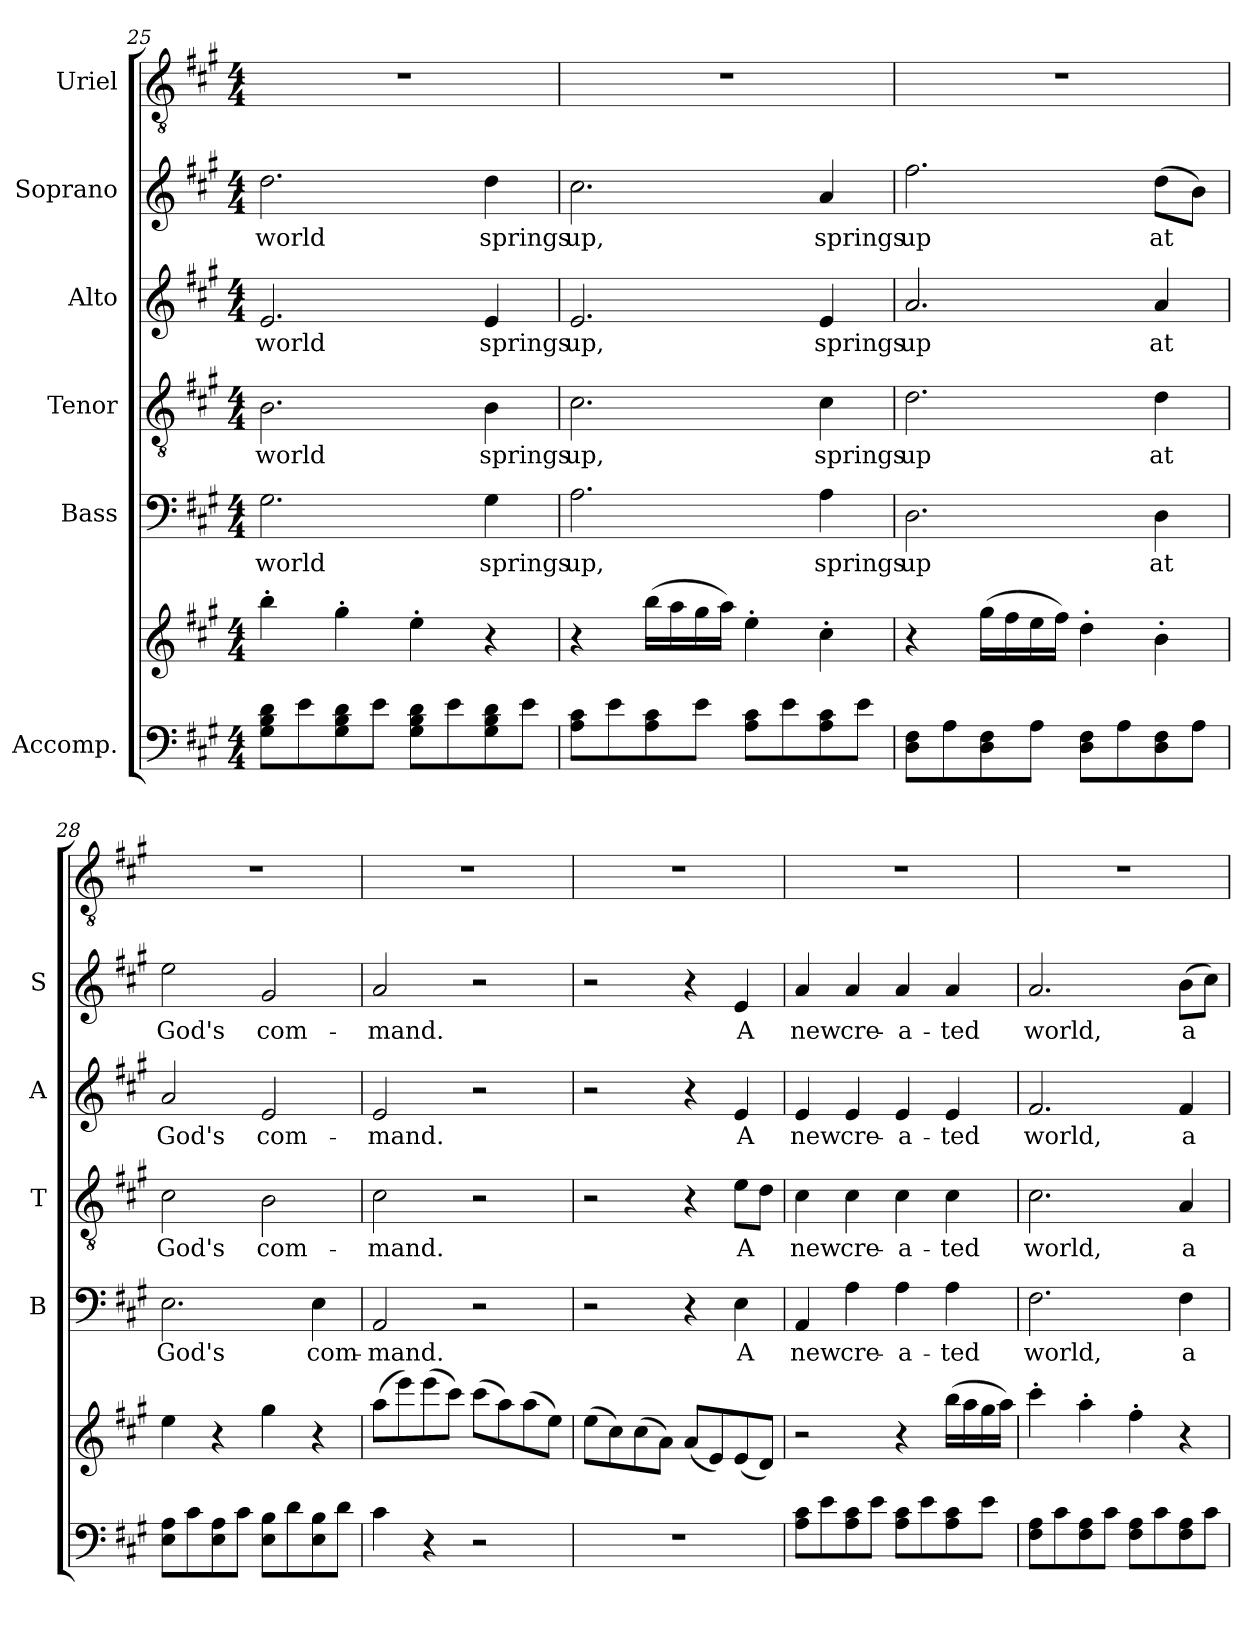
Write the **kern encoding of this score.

**kern	**kern	**kern	**text	**kern	**text	**kern	**text	**kern	**text	**kern
*part6	*part6	*part5	*part5	*part4	*part4	*part3	*part3	*part2	*part2	*part1
*staff7	*staff6	*staff5	*staff5	*staff4	*staff4	*staff3	*staff3	*staff2	*staff2	*staff1
*I"Accomp.	*	*I"Bass	*	*I"Tenor	*	*I"Alto	*	*I"Soprano	*	*I"Uriel
*	*	*I'B	*	*I'T	*	*I'A	*	*I'S	*	*
*clefF4	*clefG2	*clefF4	*	*clefGv2	*	*clefG2	*	*clefG2	*	*clefGv2
*k[f#c#g#]	*k[f#c#g#]	*k[f#c#g#]	*	*k[f#c#g#]	*	*k[f#c#g#]	*	*k[f#c#g#]	*	*k[f#c#g#]
*A:	*A:	*A:	*	*A:	*	*A:	*	*A:	*	*A:
*M4/4	*M4/4	*M4/4	*	*M4/4	*	*M4/4	*	*M4/4	*	*M4/4
=25	=25	=25	=25	=25	=25	=25	=25	=25	=25	=25
!	!	!	!LO:LY:b	!	!LO:LY:b	!	!LO:LY:b	!	!LO:LY:b	!
8G#\ 8B\ 8d\L	4bb'>\	2.G#\	world	2.B\	world	2.e/	world	2.dd\	world	1r
8e\	.	.	.	.	.	.	.	.	.	.
8G#\ 8B\ 8d\	4gg#'>\	.	.	.	.	.	.	.	.	.
8e\J	.	.	.	.	.	.	.	.	.	.
8G#\ 8B\ 8d\L	4ee'>\	.	.	.	.	.	.	.	.	.
8e\	.	.	.	.	.	.	.	.	.	.
!	!	!	!LO:LY:b	!	!LO:LY:b	!	!LO:LY:b	!	!LO:LY:b	!
8G#\ 8B\ 8d\	4r	4G#\	springs	4B\	springs	4e/	springs	4dd\	springs	.
8e\J	.	.	.	.	.	.	.	.	.	.
=26	=26	=26	=26	=26	=26	=26	=26	=26	=26	=26
!	!	!	!LO:LY:b	!	!LO:LY:b	!	!LO:LY:b	!	!LO:LY:b	!
8A\ 8c#\L	4r	2.A\	up,	2.c#\	up,	2.e/	up,	2.cc#\	up,	1r
8e\	.	.	.	.	.	.	.	.	.	.
8A\ 8c#\	(>16bb\LL	.	.	.	.	.	.	.	.	.
.	16aa\	.	.	.	.	.	.	.	.	.
8e\J	16gg#\	.	.	.	.	.	.	.	.	.
.	16aa\JJ)	.	.	.	.	.	.	.	.	.
8A\ 8c#\L	4ee'>\	.	.	.	.	.	.	.	.	.
8e\	.	.	.	.	.	.	.	.	.	.
!	!	!	!LO:LY:b	!	!LO:LY:b	!	!LO:LY:b	!	!LO:LY:b	!
8A\ 8c#\	4cc#'>\	4A\	springs	4c#\	springs	4e/	springs	4a/	springs	.
8e\J	.	.	.	.	.	.	.	.	.	.
=27	=27	=27	=27	=27	=27	=27	=27	=27	=27	=27
!	!	!	!LO:LY:b	!	!LO:LY:b	!	!LO:LY:b	!	!LO:LY:b	!
8D\ 8F#\L	4r	2.D\	up	2.d\	up	2.a/	up	2.ff#\	up	1r
8A\	.	.	.	.	.	.	.	.	.	.
8D\ 8F#\	(>16gg#\LL	.	.	.	.	.	.	.	.	.
.	16ff#\	.	.	.	.	.	.	.	.	.
8A\J	16ee\	.	.	.	.	.	.	.	.	.
.	16ff#\JJ)	.	.	.	.	.	.	.	.	.
8D\ 8F#\L	4dd'>\	.	.	.	.	.	.	.	.	.
8A\	.	.	.	.	.	.	.	.	.	.
!	!	!	!LO:LY:b	!	!LO:LY:b	!	!LO:LY:b	!	!LO:LY:b	!
8D\ 8F#\	4b'>\	4D\	at	4d\	at	4a/	at	(>8dd\L	at	.
8A\J	.	.	.	.	.	.	.	8b\J)	.	.
!!LO:LB:g=z
=28	=28	=28	=28	=28	=28	=28	=28	=28	=28	=28
!	!	!	!LO:LY:b	!	!LO:LY:b	!	!LO:LY:b	!	!LO:LY:b	!
8E\ 8A\L	4ee\	2.E\	God's	2c#\	God's	2a/	God's	2ee\	God's	1r
8c#\	.	.	.	.	.	.	.	.	.	.
8E\ 8A\	4r	.	.	.	.	.	.	.	.	.
8c#\J	.	.	.	.	.	.	.	.	.	.
!	!	!	!	!	!LO:LY:b	!	!LO:LY:b	!	!LO:LY:b	!
8E\ 8B\L	4gg#\	.	.	2B\	com-	2e/	com-	2g#/	com-	.
8d\	.	.	.	.	.	.	.	.	.	.
!	!	!	!LO:LY:b	!	!	!	!	!	!	!
8E\ 8B\	4r	4E\	com-	.	.	.	.	.	.	.
8d\J	.	.	.	.	.	.	.	.	.	.
=29	=29	=29	=29	=29	=29	=29	=29	=29	=29	=29
!	!	!	!LO:LY:b	!	!LO:LY:b	!	!LO:LY:b	!	!LO:LY:b	!
4c#\	(>8aa\L	2AA/	-mand.	2c#\	-mand.	2e/	-mand.	2a/	-mand.	1r
.	8eee\)	.	.	.	.	.	.	.	.	.
4r	(>8eee\	.	.	.	.	.	.	.	.	.
.	8ccc#\J)	.	.	.	.	.	.	.	.	.
2r	(>8ccc#\L	2r	.	2r	.	2r	.	2r	.	.
.	8aa\)	.	.	.	.	.	.	.	.	.
.	(>8aa\	.	.	.	.	.	.	.	.	.
.	8ee\J)	.	.	.	.	.	.	.	.	.
=30	=30	=30	=30	=30	=30	=30	=30	=30	=30	=30
1r	(>8ee\L	2r	.	2r	.	2r	.	2r	.	1r
.	8cc#\)	.	.	.	.	.	.	.	.	.
.	(>8cc#\	.	.	.	.	.	.	.	.	.
.	8a\J)	.	.	.	.	.	.	.	.	.
.	(<8a/L	4r	.	4r	.	4r	.	4r	.	.
.	8e/)	.	.	.	.	.	.	.	.	.
!	!	!	!LO:LY:b	!	!LO:LY:b	!	!LO:LY:b	!	!LO:LY:b	!
.	(<8e/	4E\	A	8e\L	A	4e/	A	4e/	A	.
.	8d/J)	.	.	8d\J	.	.	.	.	.	.
=31	=31	=31	=31	=31	=31	=31	=31	=31	=31	=31
!	!	!	!LO:LY:b	!	!LO:LY:b	!	!LO:LY:b	!	!LO:LY:b	!
8A\ 8c#\L	2r	4AA/	new	4c#\	new	4e/	new	4a/	new	1r
8e\	.	.	.	.	.	.	.	.	.	.
!	!	!	!LO:LY:b	!	!LO:LY:b	!	!LO:LY:b	!	!LO:LY:b	!
8A\ 8c#\	.	4A\	cre-	4c#\	cre-	4e/	cre-	4a/	cre-	.
8e\J	.	.	.	.	.	.	.	.	.	.
!	!	!	!LO:LY:b	!	!LO:LY:b	!	!LO:LY:b	!	!LO:LY:b	!
8A\ 8c#\L	4r	4A\	-a-	4c#\	-a-	4e/	-a-	4a/	-a-	.
8e\	.	.	.	.	.	.	.	.	.	.
!	!	!	!LO:LY:b	!	!LO:LY:b	!	!LO:LY:b	!	!LO:LY:b	!
8A\ 8c#\	(>16bb\LL	4A\	-ted	4c#\	-ted	4e/	-ted	4a/	-ted	.
.	16aa\	.	.	.	.	.	.	.	.	.
8e\J	16gg#\	.	.	.	.	.	.	.	.	.
.	16aa\JJ)	.	.	.	.	.	.	.	.	.
=32	=32	=32	=32	=32	=32	=32	=32	=32	=32	=32
!	!	!	!LO:LY:b	!	!LO:LY:b	!	!LO:LY:b	!	!LO:LY:b	!
8F#\ 8A\L	4ccc#'>\	2.F#\	world,	2.c#\	world,	2.f#/	world,	2.a/	world,	1r
8c#\	.	.	.	.	.	.	.	.	.	.
8F#\ 8A\	4aa'>\	.	.	.	.	.	.	.	.	.
8c#\J	.	.	.	.	.	.	.	.	.	.
8F#\ 8A\L	4ff#'>\	.	.	.	.	.	.	.	.	.
8c#\	.	.	.	.	.	.	.	.	.	.
!	!	!	!LO:LY:b	!	!LO:LY:b	!	!LO:LY:b	!	!LO:LY:b	!
8F#\ 8A\	4r	4F#\	a	4A/	a	4f#/	a	(>8b\L	a	.
8c#\J	.	.	.	.	.	.	.	8cc#\J)	.	.
=	=	=	=	=	=	=	=	=	=	=
*-	*-	*-	*-	*-	*-	*-	*-	*-	*-	*-
